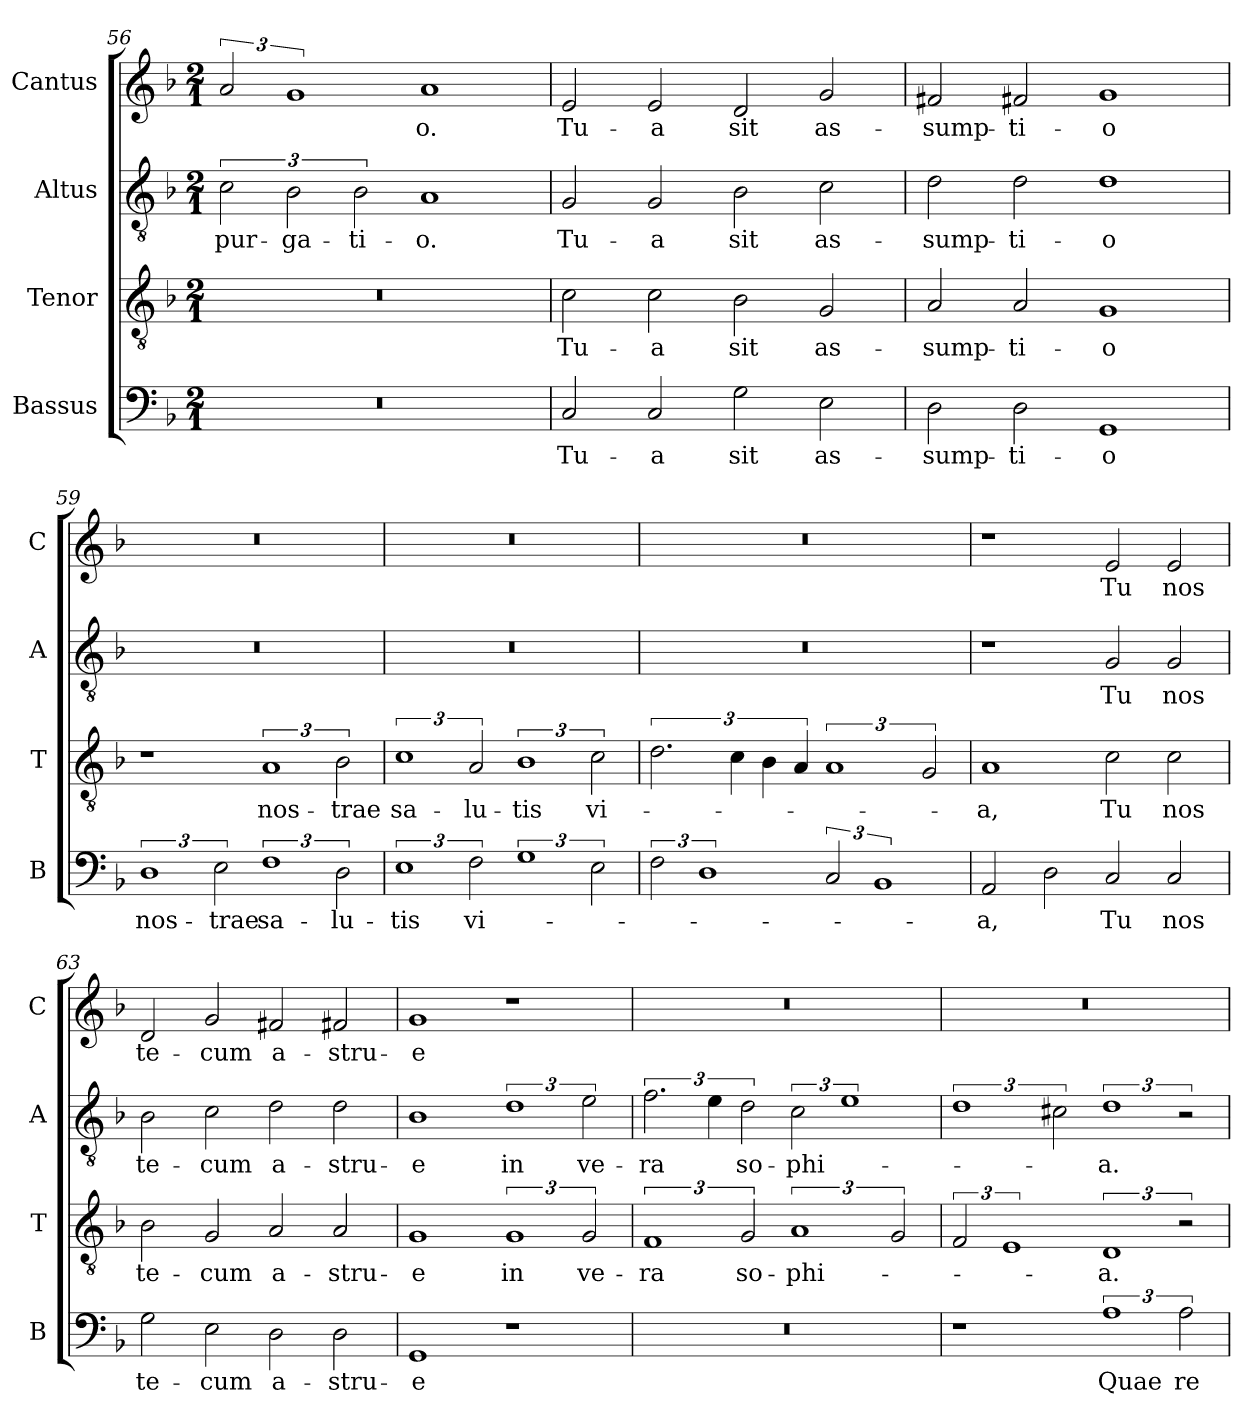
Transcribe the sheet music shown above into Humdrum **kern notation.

**kern	**text	**kern	**text	**kern	**text	**kern	**text
*part4	*part4	*part3	*part3	*part2	*part2	*part1	*part1
*staff4	*staff4	*staff3	*staff3	*staff2	*staff2	*staff1	*staff1
*I"Bassus	*	*I"Tenor	*	*I"Altus	*	*I"Cantus	*
*I'B	*	*I'T	*	*I'A	*	*I'C	*
*clefF4	*	*clefGv2	*	*clefGv2	*	*clefG2	*
*k[b-]	*	*k[b-]	*	*k[b-]	*	*k[b-]	*
*F:	*	*F:	*	*F:	*	*F:	*
*M2/1	*	*M2/1	*	*M2/1	*	*M2/1	*
=56	=56	=56	=56	=56	=56	=56	=56
0r	.	0r	.	3c	pur-	3a	.
.	.	.	.	3B-	-ga-	3%2g	.
.	.	.	.	3B-	-ti-	.	.
.	.	.	.	1A	-o.	1a	-o.
=57	=57	=57	=57	=57	=57	=57	=57
2C	Tu-	2c	Tu-	2G	Tu-	2e	Tu-
2C	-a	2c	-a	2G	-a	2e	-a
2G	sit	2B-	sit	2B-	sit	2d	sit
2E	as-	2G	as-	2c	as-	2g	as-
!!LO:LB:g=z
=58	=58	=58	=58	=58	=58	=58	=58
2D	-sump-	2A	-sump-	2d	-sump-	2f#X	-sump-
2D	-ti-	2A	-ti-	2d	-ti-	2f#X	-ti-
1GG	-o	1G	-o	1d	-o	1g	-o
=59	=59	=59	=59	=59	=59	=59	=59
3%2D	nos-	1r	.	0r	.	0r	.
3E	-trae	.	.	.	.	.	.
3%2F	sa-	3%2A	nos-	.	.	.	.
3D	-lu-	3B-	-trae	.	.	.	.
=60	=60	=60	=60	=60	=60	=60	=60
3%2E	-tis	3%2c	sa-	0r	.	0r	.
3F	vi-	3A	-lu-	.	.	.	.
3%2G	.	3%2B-	-tis	.	.	.	.
3E	.	3c	vi-	.	.	.	.
=61	=61	=61	=61	=61	=61	=61	=61
3F	.	3.d	.	0r	.	0r	.
3%2D	.	.	.	.	.	.	.
.	.	6c	.	.	.	.	.
.	.	6B-	.	.	.	.	.
.	.	6A	.	.	.	.	.
3C	.	3%2A	.	.	.	.	.
3%2BB-	.	.	.	.	.	.	.
.	.	3G	.	.	.	.	.
!!LO:LB:g=z
=62	=62	=62	=62	=62	=62	=62	=62
2AA	-a,	1A	-a,	1r	.	1r	.
2D	.	.	.	.	.	.	.
2C	Tu	2c	Tu	2G	Tu	2e	Tu
2C	nos	2c	nos	2G	nos	2e	nos
=63	=63	=63	=63	=63	=63	=63	=63
2G	te-	2B-	te-	2B-	te-	2d	te-
2E	-cum	2G	-cum	2c	-cum	2g	-cum
2D	a-	2A	a-	2d	a-	2f#X	a-
2D	-stru-	2A	-stru-	2d	-stru-	2f#X	-stru-
=64	=64	=64	=64	=64	=64	=64	=64
1GG	-e	1G	-e	1B-	-e	1g	-e
1r	.	3%2G	in	3%2d	in	1r	.
.	.	3G	ve-	3e	ve-	.	.
=65	=65	=65	=65	=65	=65	=65	=65
0r	.	3%2F	-ra	3.f	-ra	0r	.
.	.	.	.	6e	.	.	.
.	.	3G	so-	3d	so-	.	.
.	.	3%2A	-phi-	3c	-phi-	.	.
.	.	.	.	3%2e	.	.	.
.	.	3G	.	.	.	.	.
!!LO:LB:g=z
=66	=66	=66	=66	=66	=66	=66	=66
1r	.	3F	.	3%2d	.	0r	.
.	.	3%2E	.	.	.	.	.
.	.	.	.	3c#X	.	.	.
3%2A	Quae	3%2D	-a.	3%2d	-a.	.	.
3A	re-	3r	.	3r	.	.	.
=	=	=	=	=	=	=	=
*-	*-	*-	*-	*-	*-	*-	*-
